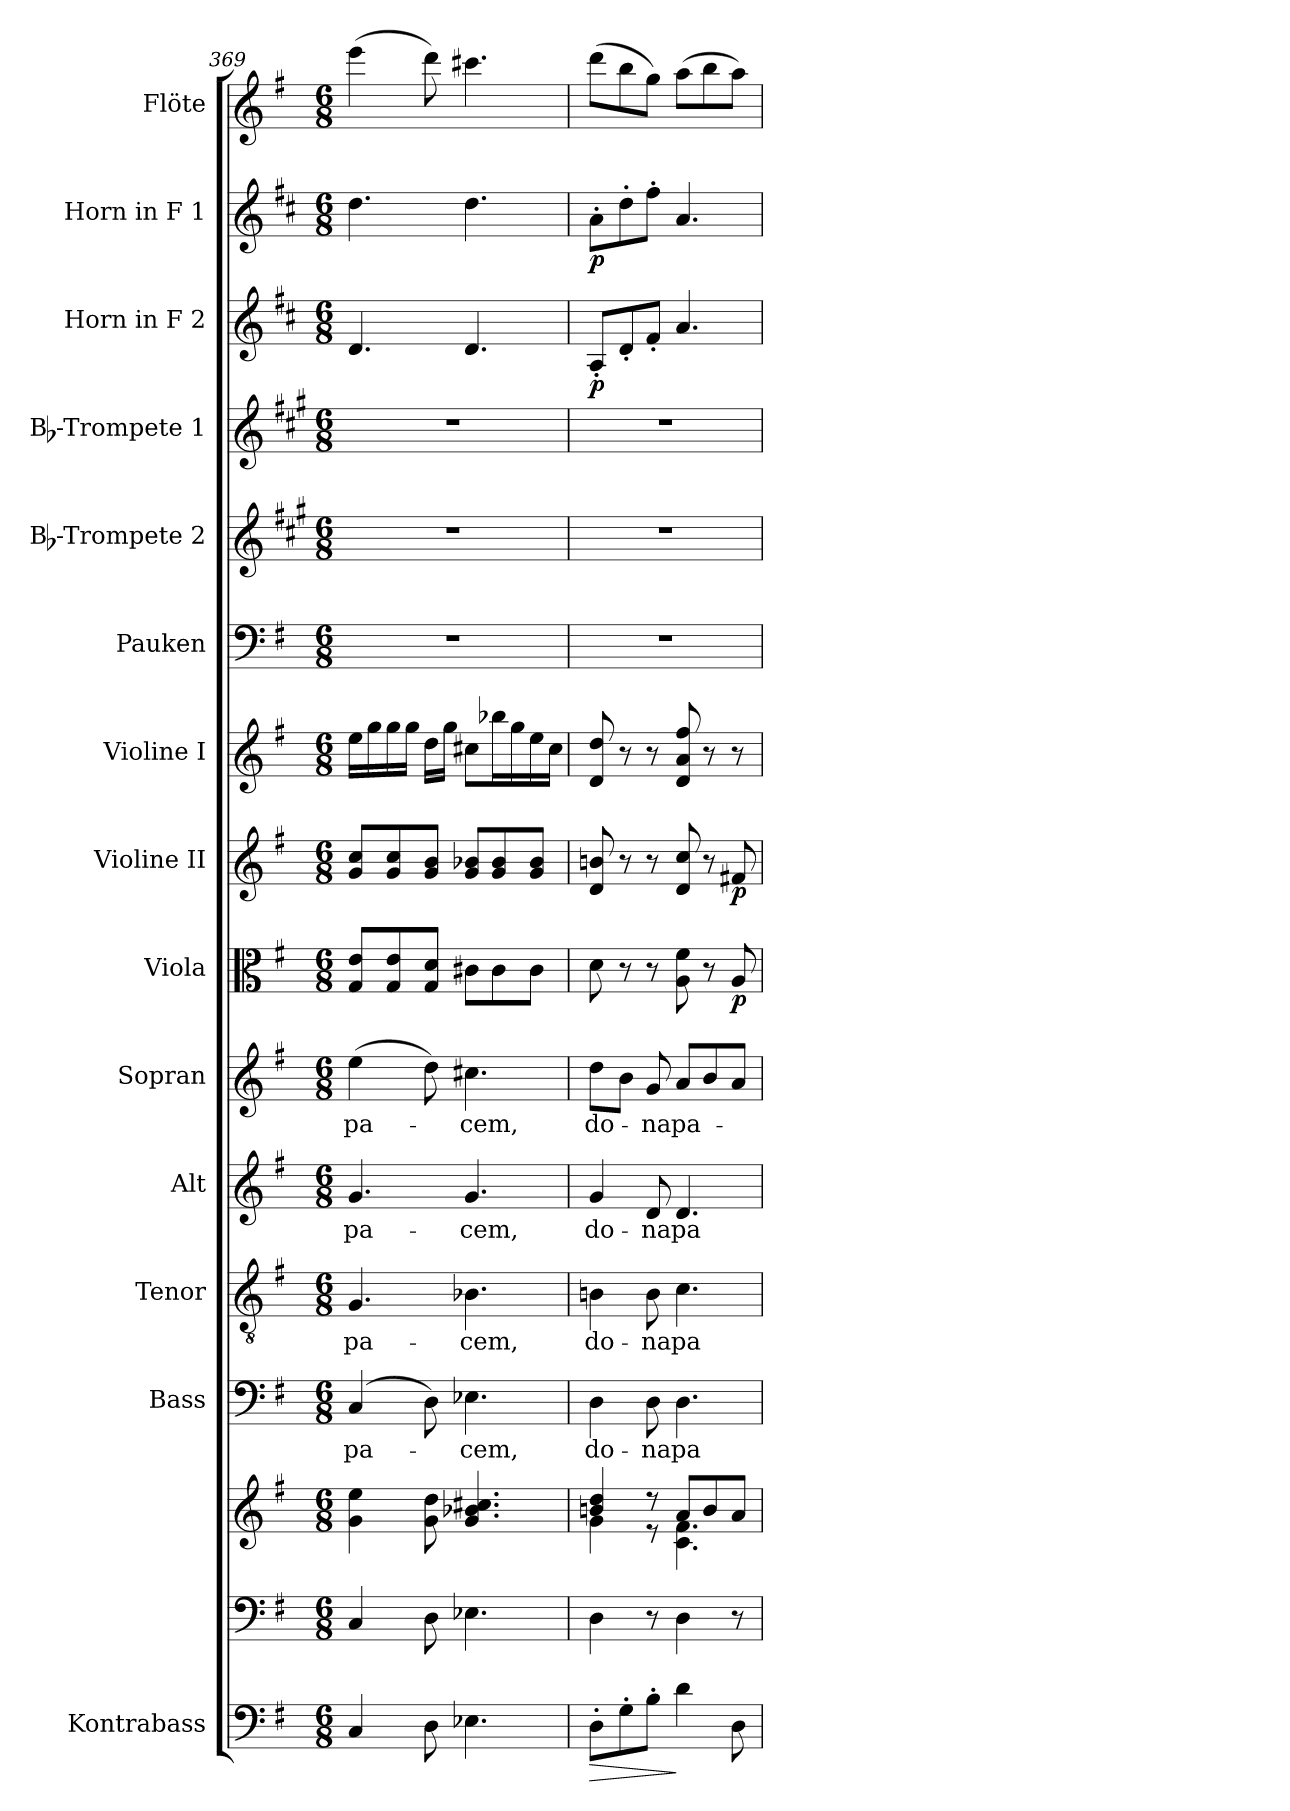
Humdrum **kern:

**kern	**dynam	**kern	**kern	**kern	**text	**kern	**text	**kern	**text	**kern	**text	**kern	**dynam	**kern	**dynam	**kern	**kern	**kern	**kern	**kern	**dynam	**kern	**dynam	**kern
*part15	*part15	*part14	*part14	*part13	*part13	*part12	*part12	*part11	*part11	*part10	*part10	*part9	*part9	*part8	*part8	*part7	*part6	*part5	*part4	*part3	*part3	*part2	*part2	*part1
*staff16	*staff16	*staff15	*staff14	*staff13	*staff13	*staff12	*staff12	*staff11	*staff11	*staff10	*staff10	*staff9	*staff9	*staff8	*staff8	*staff7	*staff6	*staff5	*staff4	*staff3	*staff3	*staff2	*staff2	*staff1
*I"Kontrabass	*	*	*	*I"Bass	*	*I"Tenor	*	*I"Alt	*	*I"Sopran	*	*I"Viola	*	*I"Violine II	*	*I"Violine I	*I"Pauken	*I"Bb-Trompete 2	*I"Bb-Trompete 1	*I"Horn in F 2	*	*I"Horn in F 1	*	*I"Flöte
*I'Kb.	*	*	*	*I'B.	*	*I'T.	*	*I'A.	*	*I'S.	*	*I'Vla.	*	*I'Vl. II	*	*I'Vl. I	*I'Pk.	*I'Bb Trp. 2	*I'Bb Trp. 1	*	*	*	*	*I'Fl.
*clefF4	*	*clefF4	*clefG2	*clefF4	*	*clefGv2	*	*clefG2	*	*clefG2	*	*clefC3	*	*clefG2	*	*clefG2	*clefF4	*clefG2	*clefG2	*clefG2	*	*clefG2	*	*clefG2
*ITrd7c12	*	*	*	*	*	*	*	*	*	*	*	*	*	*	*	*	*	*ITrd1c2	*ITrd1c2	*ITrd4c7	*	*ITrd4c7	*	*
*k[f#]	*	*k[f#]	*k[f#]	*k[f#]	*	*k[f#]	*	*k[f#]	*	*k[f#]	*	*k[f#]	*	*k[f#]	*	*k[f#]	*k[f#]	*k[f#]	*k[f#]	*k[f#]	*	*k[f#]	*	*k[f#]
*G:	*	*G:	*G:	*G:	*	*G:	*	*G:	*	*G:	*	*G:	*	*G:	*	*G:	*G:	*G:	*G:	*G:	*	*G:	*	*G:
*M6/8	*	*M6/8	*M6/8	*M6/8	*	*M6/8	*	*M6/8	*	*M6/8	*	*M6/8	*	*M6/8	*	*M6/8	*M6/8	*M6/8	*M6/8	*M6/8	*	*M6/8	*	*M6/8
=369	=369	=369	=369	=369	=369	=369	=369	=369	=369	=369	=369	=369	=369	=369	=369	=369	=369	=369	=369	=369	=369	=369	=369	=369
!	!	!	!	!	!LO:LY:b	!	!LO:LY:b	!	!LO:LY:b	!	!LO:LY:b	!	!	!	!	!	!	!	!	!	!	!	!	!
4CC/	.	4C/	4g\ 4ee\	(4C/	pa-	4.G/	pa-	4.g/	pa-	(>4ee\	pa-	8G/ 8e/L	.	8g/ 8cc/L	.	16ee\LL	2.r	2.r	2.r	4.G/	.	4.g\	.	(>4eee\
.	.	.	.	.	.	.	.	.	.	.	.	.	.	.	.	16gg\	.	.	.	.	.	.	.	.
.	.	.	.	.	.	.	.	.	.	.	.	8G/ 8e/	.	8g/ 8cc/	.	16gg\	.	.	.	.	.	.	.	.
.	.	.	.	.	.	.	.	.	.	.	.	.	.	.	.	16gg\JJ	.	.	.	.	.	.	.	.
8DD\	.	8D\	8g\ 8dd\	8D\)	.	.	.	.	.	8dd\)	.	8G/ 8d/J	.	8g/ 8b/J	.	16dd\LL	.	.	.	.	.	.	.	8ddd\)
.	.	.	.	.	.	.	.	.	.	.	.	.	.	.	.	16gg\JJ	.	.	.	.	.	.	.	.
!	!	!	!	!	!LO:LY:b	!	!LO:LY:b	!	!LO:LY:b	!	!LO:LY:b	!	!	!	!	!	!	!	!	!	!	!	!	!
4.EE-X\	.	4.E-X\	4.g/ 4.b-X/ 4.cc#X/	4.E-X\	-cem,	4.B-X\	-cem,	4.g/	-cem,	4.cc#X\	-cem,	8c#X\L	.	8g/ 8b-X/L	.	8cc#X\L	.	.	.	4.G/	.	4.g\	.	4.ccc#X\
.	.	.	.	.	.	.	.	.	.	.	.	8c#\	.	8g/ 8b-/	.	16bb-X\L	.	.	.	.	.	.	.	.
.	.	.	.	.	.	.	.	.	.	.	.	.	.	.	.	16gg\	.	.	.	.	.	.	.	.
.	.	.	.	.	.	.	.	.	.	.	.	8c#\J	.	8g/ 8b-/J	.	16ee\	.	.	.	.	.	.	.	.
.	.	.	.	.	.	.	.	.	.	.	.	.	.	.	.	16cc#\JJ	.	.	.	.	.	.	.	.
=370	=370	=370	=370	=370	=370	=370	=370	=370	=370	=370	=370	=370	=370	=370	=370	=370	=370	=370	=370	=370	=370	=370	=370	=370
!	!LO:HP:b	!	!	!	!LO:LY:b	!	!LO:LY:b	!	!LO:LY:b	!	!LO:LY:b	!	!	!	!	!	!	!	!	!	!LO:DY:b	!	!LO:DY:b	!
*	*	*	*^	*	*	*	*	*	*	*	*	*	*	*	*	*	*	*	*	*	*	*	*	*
8DD'>\L	>	4D\	4bn/ 4dd/	4g\	4D\	do-	4Bn\	do-	4g/	do-	8dd\L	do-	8d\	.	8d/ 8bn/	.	8d/ 8dd/	2.r	2.r	2.r	8D'</L	p	8d'>\L	p	(>8ddd\L
8GG'>\	.	.	.	.	.	.	.	.	.	.	8b\J	.	8r	.	8r	.	8r	.	.	.	8G'</	.	8g'>\	.	8bb\
!	!	!	!	!	!	!LO:LY:b	!	!LO:LY:b	!	!LO:LY:b	!	!LO:LY:b	!	!	!	!	!	!	!	!	!	!	!	!	!
8BB'>\J	.	8r	8r	8r	8D\	-na	8B\	-na	8d/	-na	8g/	-na	8r	.	8r	.	8r	.	.	.	8B'</J	.	8b'>\J	.	8gg\J)
!	!	!	!	!	!	!LO:LY:b	!	!LO:LY:b	!	!LO:LY:b	!	!LO:LY:b	!	!	!	!	!	!	!	!	!	!	!	!	!
4D\	]	4D\	8a/L	4.c\ 4.f#\	4.D\	pa-	4.c\	pa-	4.d/	pa-	8a/L	pa-	8A\ 8f#\	.	8d/ 8cc/	.	8d/ 8a/ 8ff#/	.	.	.	4.d/	.	4.d/	.	(>8aa\L
.	.	.	8b/	.	.	.	.	.	.	.	8b/	.	8r	.	8r	.	8r	.	.	.	.	.	.	.	8bb\
!	!	!	!	!	!	!	!	!	!	!	!	!	!	!LO:DY:b	!	!LO:DY:b	!	!	!	!	!	!	!	!	!
8DD\	.	8r	8a/J	.	.	.	.	.	.	.	8a/J	.	8A/	p	8f#X/	p	8r	.	.	.	.	.	.	.	8aa\J)
*	*	*	*v	*v	*	*	*	*	*	*	*	*	*	*	*	*	*	*	*	*	*	*	*	*	*
=	=	=	=	=	=	=	=	=	=	=	=	=	=	=	=	=	=	=	=	=	=	=	=	=
*-	*-	*-	*-	*-	*-	*-	*-	*-	*-	*-	*-	*-	*-	*-	*-	*-	*-	*-	*-	*-	*-	*-	*-	*-
